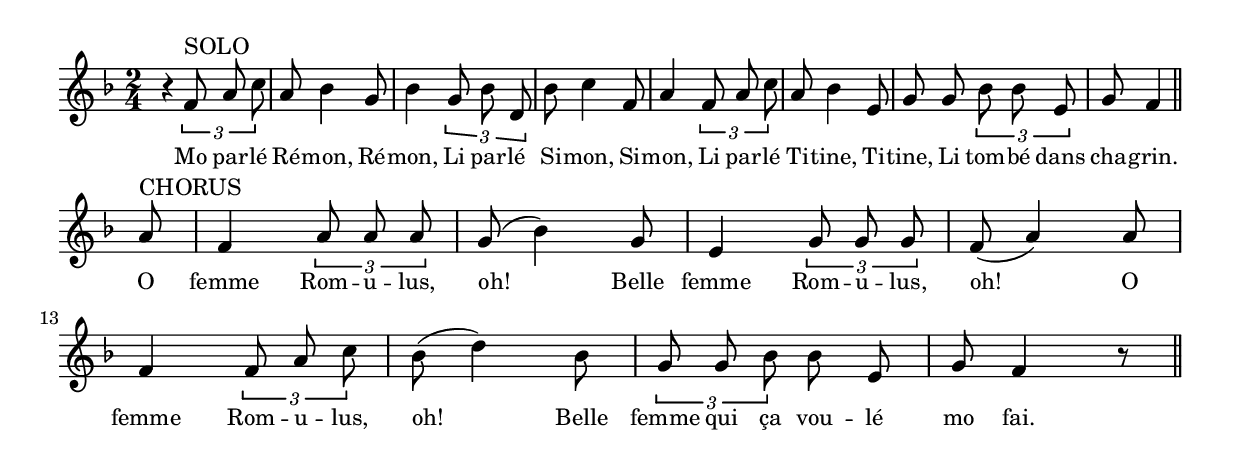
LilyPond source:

% 131.ly - Score sheet for "Rémon"
% Copyright (C) 2007  Marcus Brinkmann <marcus@gnu.org>
%
% This score sheet is free software; you can redistribute it and/or
% modify it under the terms of the Creative Commons Legal Code
% Attribution-ShareALike as published by Creative Commons; either
% version 2.0 of the License, or (at your option) any later version.
%
% This score sheet is distributed in the hope that it will be useful,
% but WITHOUT ANY WARRANTY; without even the implied warranty of
% MERCHANTABILITY or FITNESS FOR A PARTICULAR PURPOSE.  See the
% Creative Commons Legal Code Attribution-ShareALike for more details.
%
% You should have received a copy of the Creative Commons Legal Code
% Attribution-ShareALike along with this score sheet; if not, write to
% Creative Commons, 543 Howard Street, 5th Floor,
% San Francisco, CA 94105-3013  United States

\version "2.10.0"

%\header
%{
%  title = "R\'emon"
%  composer = "trad."
%}

melody =
<<
     \context Voice
    {
	\set Staff.midiInstrument = "acoustic grand"
	\override Staff.VerticalAxisGroup #'minimum-Y-extent = #'(0 . 0)
	
	\autoBeamOff
	\tupletDown

	\time 2/4
	\clef violin
	\key f \major
	{
	    r4 \times 2/3 { f'8^\markup { SOLO } a' c'' } |
	    a'8 bes'4 g'8 | bes'4 \times 2/3 { g'8 bes' d' } |
	    bes'8 c''4 f'8 | a'4 \times 2/3 { f'8 a' c'' } |
	    a'8 bes'4 e'8 | g'8 g' \times 2/3 { bes' bes' e' } |
	    g'8 f'4 \bar "||"
	    \break
	    a'8^\markup { CHORUS } | f'4 \times 2/3 { a'8 a' a' } |
	    g'8( bes'4) g'8 | e'4 \times 2/3 { g'8 g' g' } |
	    f'8( a'4) a'8 | f'4 \times 2/3 { f'8 a' c'' } |
	    bes'8( d''4) bes'8 | \times 2/3 { g'8 g' bes' } bes'8 e' |
	    g'8 f'4 r8 \bar "||"
	}
    }
    \lyricsto "" \new Lyrics
    {
        \override LyricText #'font-size = #0
        \override StanzaNumber #'font-size = #-1

	Mo par -- lé Ré -- mon, Ré -- mon,
	Li par -- lé Si -- mon, Si -- mon,
	Li par -- lé Ti -- tine, Ti -- tine,
	Li tom -- bé dans cha -- grin.

	O femme Rom -- u -- lus, oh!
	Belle femme Rom -- u -- lus, oh!
	O femme Rom -- u -- lus, oh!
	Belle femme qui ça vou -- lé mo fai.
    }
>>


\score
{
  \new Staff { \melody }

  \layout { indent = 0.0 }
}

\score
{
  \new Staff { \unfoldRepeats \melody }

  
  \midi {
    \context {
      \Score
      tempoWholesPerMinute = #(ly:make-moment 80 4)
      }
    }


}
